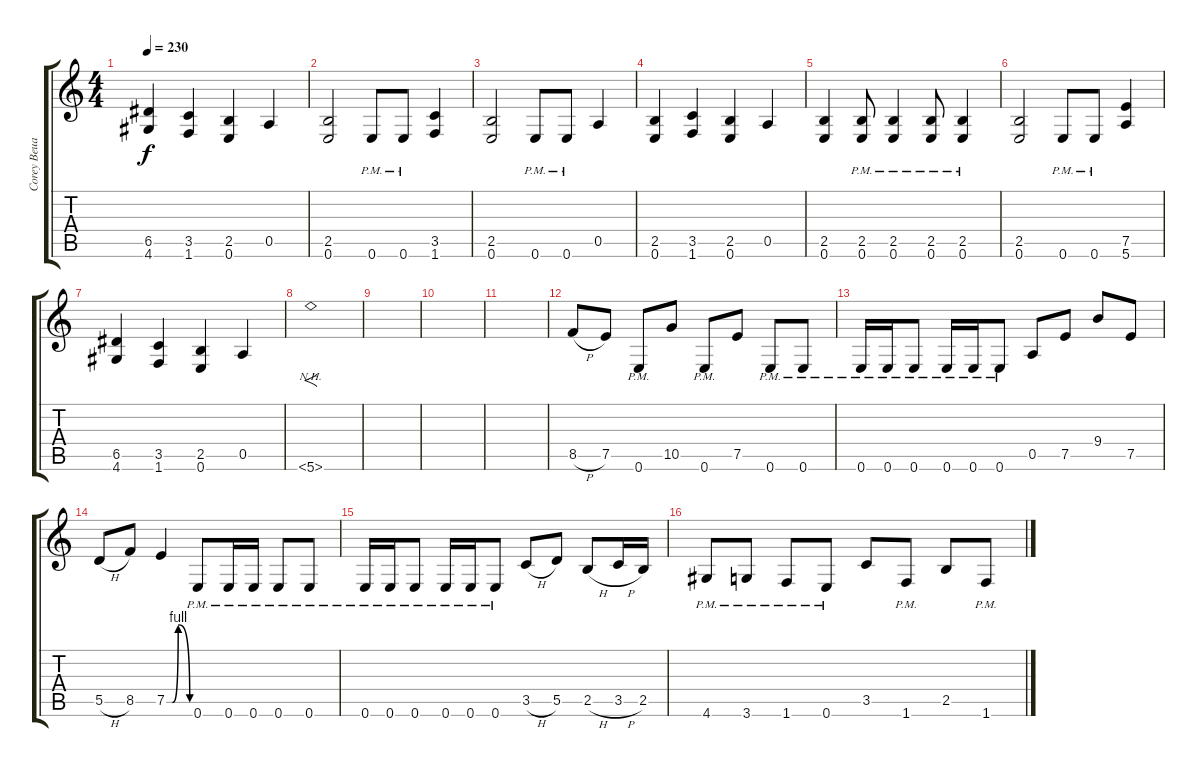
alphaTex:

\track ("Corey Beualieu" "Corey Beua") {instrument distortionguitar}
\staff {score tabs}
\tuning (E4 B3 G3 D3 A2 E2) {hide}
\ts (4 4)
\tempo 230
\clef g2
\ks c
(6.5 4.6).4{dy f} (3.5 1.6).4 (2.5 0.6).4 0.5.4 |
(2.5 0.6).2 0.6{pm}.8 0.6{pm}.8 (3.5 1.6).4 |
(2.5 0.6).2 0.6{pm}.8 0.6{pm}.8 0.5.4 |
(2.5 0.6).4 (3.5 1.6).4 (2.5 0.6).4 0.5.4 |
(2.5 0.6).4 (2.5{pm} 0.6{pm}).8 (2.5{pm} 0.6{pm}).4 (2.5{pm} 0.6{pm}).8 (2.5{pm} 0.6{pm}).4 |
(2.5 0.6).2 0.6{pm}.8 0.6{pm}.8 (7.5 5.6).4 |
(6.5 4.6).4 (3.5 1.6).4 (2.5 0.6).4 0.5.4 |
5.6{nh}.1{f} |
|
|
|
8.5{h}.8 7.5.8 0.6{pm}.8 10.5.8 0.6{pm}.8 7.5.8 0.6{pm}.8 0.6{pm}.8 |
0.6{pm}.16 0.6{pm}.16 0.6{pm}.8 0.6{pm}.16 0.6{pm}.16 0.6{pm}.8 0.5.8 7.5.8 9.4.8 7.5.8 |
5.5{h}.8 8.5.8 7.5{be (custom 0 0 15 0 30 4 60 0)}.4 0.6{pm}.8 0.6{pm}.16 0.6{pm}.16 0.6{pm}.8 0.6{pm}.8 |
0.6{pm}.16 0.6{pm}.16 0.6{pm}.8 0.6{pm}.16 0.6{pm}.16 0.6{pm}.8 3.5{h}.8 5.5.8 2.5{h}.8 3.5{h}.16 2.5.16 |
4.6{pm}.8 3.6{pm}.8 1.6{pm}.8 0.6{pm}.8 3.5.8 1.6{pm}.8 2.5.8 1.6{pm}.8
